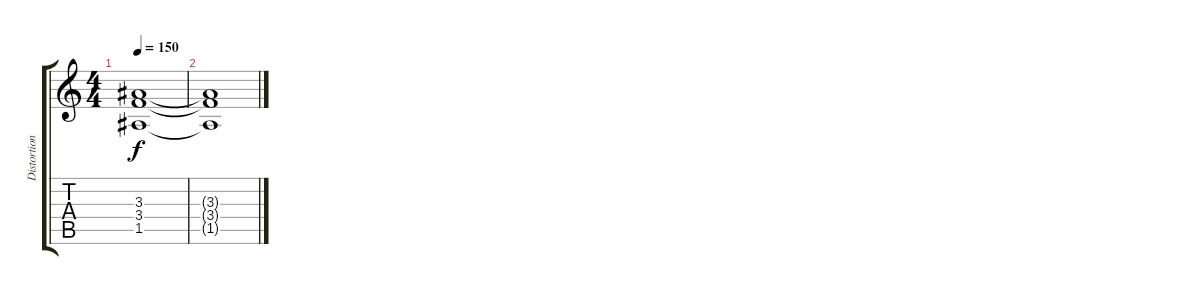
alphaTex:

\track ("Distortion Guitar" "Distortion") {instrument distortionguitar}
\staff {score tabs}
\tuning (E4 B3 G3 D3 A2 E2) {hide}
\ts (4 4)
\tempo 150
\clef g2
\ks c
(3.3{t} 3.4{t} 1.5{t}).1{dy f} |
(3.3{t} 3.4{t} 1.5{t}).1
